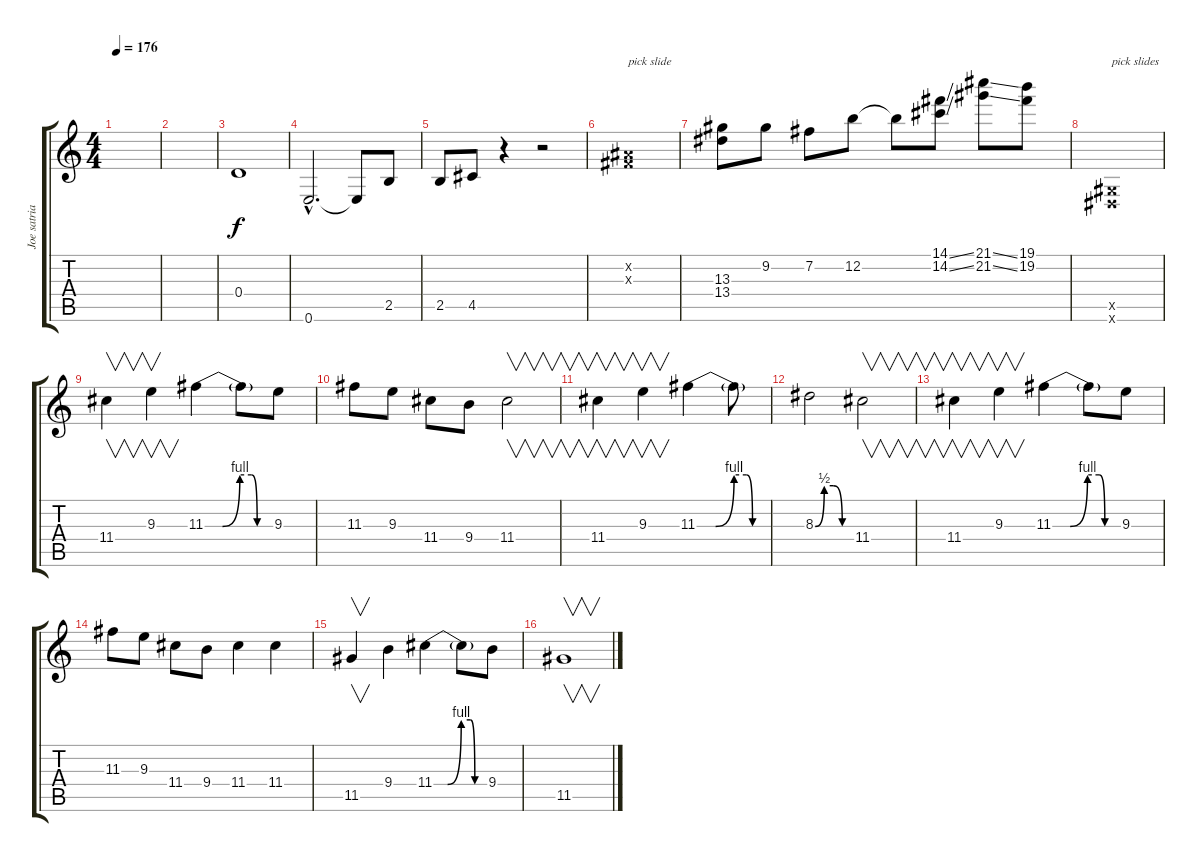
\track ("Joe satriani" "Joe satria") {instrument overdrivenguitar}
\staff {score tabs}
\tuning (E4 B3 G3 D3 A2 E2) {hide}
\ts (4 4)
\tempo 176
\clef g2
\ks c
|
|
0.4.1 |
0.6{hac}.2{d} 0.6{t}.8 2.5.8 |
2.5.8 4.5.8 r.4 r.2 |
(-1.2{x} -1.3{x}).1{txt "pick slide"} |
(13.3 13.4).8 9.2.8 7.2.8 12.2.8 12.2{t}.8 (14.1{ss} 14.2{ss}).8 (21.1{ss} 21.2{ss}).8 (19.1 19.2).8 |
(-1.5{x} -1.6{x}).1{txt "pick slides"} |
11.4.4{v} 9.3.4{v} 11.3{be (custom 0 0 15 0 30 4 40 4 45 0 60 0)}.4 11.3{t}.8 9.3.8 |
11.3.8 9.3.8 11.4.8 9.4.8 11.4.2{v} |
11.4.4{v} 9.3.4{v} 11.3{be (custom 0 0 15 0 30 4 40 4 45 0 60 0)}.4 11.3{t}.8 |
8.3{be (custom 0 0 15 2 30 2 45 0 60 0)}.2 11.4.2{v} |
11.4.4{v} 9.3.4{v} 11.3{be (custom 0 0 15 0 30 4 40 4 45 0 60 0)}.4 11.3{t}.8 9.3.8 |
11.3.8 9.3.8 11.4.8 9.4.8 11.4.4 11.4.4 |
11.5.4{v} 9.4.4 11.4{be (custom 0 0 15 0 30 4 40 4 45 0 60 0)}.4 11.4{t}.8 9.4.8 |
11.5.1{v}
